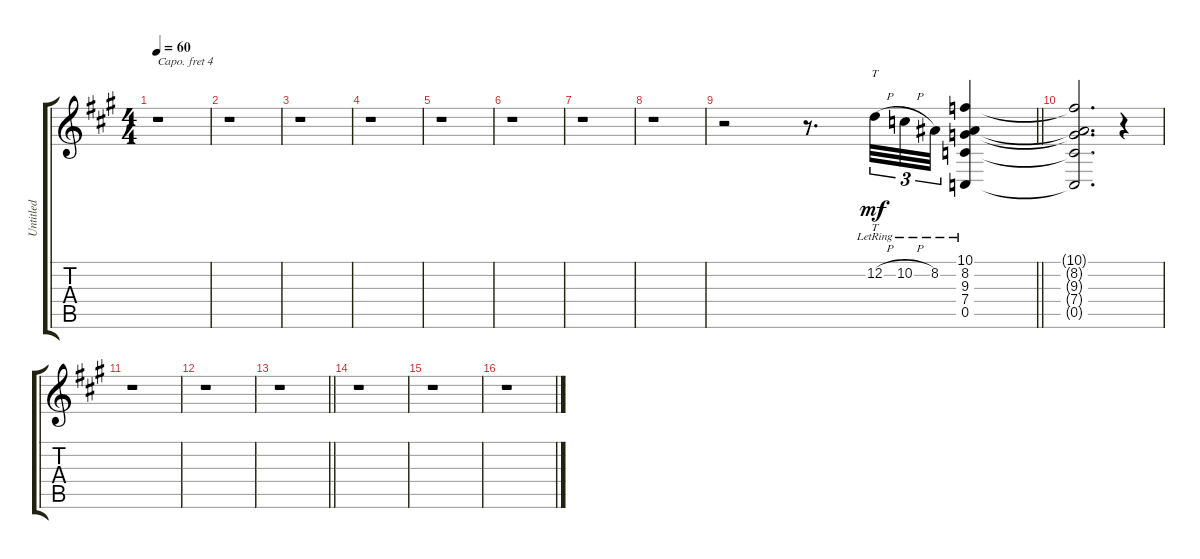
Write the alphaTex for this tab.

\track ("Untitled" "Untitled") {instrument sitar}
\staff {score tabs}
\capo 4
\tuning (Eb4 Bb3 Gb3 Db3 Ab2 Eb2) {hide}
\ts (4 4)
\tempo 60
\clef g2
\ks a
r.1{dy mf instrument sitar} |
r.1 |
r.1 |
r.1 |
r.1 |
r.1 |
r.1 |
r.1 |
\barLineRight lightlight
r.2 r.8{d} 12.2{h lr}.32{tt tu (3 2)} 10.2{h lr}.32{tu (3 2)} 8.2{lr}.32{tu (3 2)} (10.1{lr} 8.2{lr} 9.3{lr} 7.4{lr} 0.5{lr}).4 |
(10.1{t} 8.2{t} 9.3{t} 7.4{t} 0.5{t}).2{d} r.4 |
r.1 |
r.1 |
\barLineRight lightlight
r.1 |
r.1 |
r.1 |
r.1
